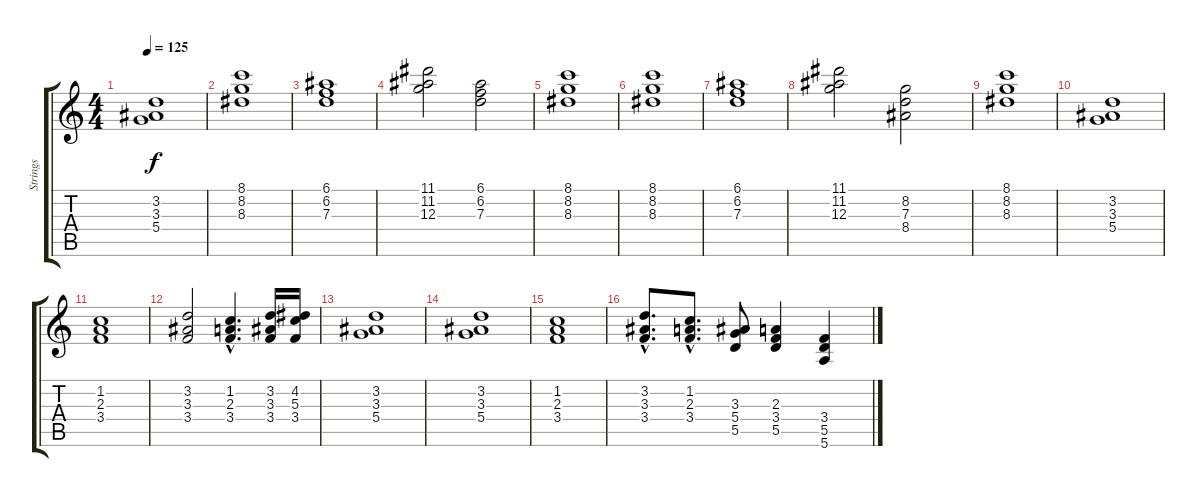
\track ("Strings" "Strings") {instrument stringensemble1}
\staff {score tabs}
\tuning (E5 B4 G4 D4 A3 E3) {hide}
\ts (4 4)
\tempo 125
\clef g2
\ks c
(3.2 3.3 5.4).1{dy f} |
(8.1 8.2 8.3).1 |
(6.1 6.2 7.3).1 |
(11.1 11.2 12.3).2 (6.1 6.2 7.3).2 |
(8.1 8.2 8.3).1 |
(8.1 8.2 8.3).1 |
(6.1 6.2 7.3).1 |
(11.1 11.2 12.3).2 (8.2 7.3 8.4).2 |
(8.1 8.2 8.3).1 |
(3.2 3.3 5.4).1 |
(1.2 2.3 3.4).1 |
(3.2 3.3 3.4).2 (1.2{hac} 2.3{hac} 3.4{hac}).4{d} (3.2 3.3 3.4).16 (4.2 5.3 3.4).16 |
(3.2 3.3 5.4).1 |
(3.2 3.3 5.4).1 |
(1.2 2.3 3.4).1 |
(3.2{hac} 3.3{hac} 3.4{hac}).8{d} (1.2{hac} 2.3{hac} 3.4{hac}).8{d} (3.3 5.4 5.5).8 (2.3 3.4 5.5).4 (3.4 5.5 5.6).4
